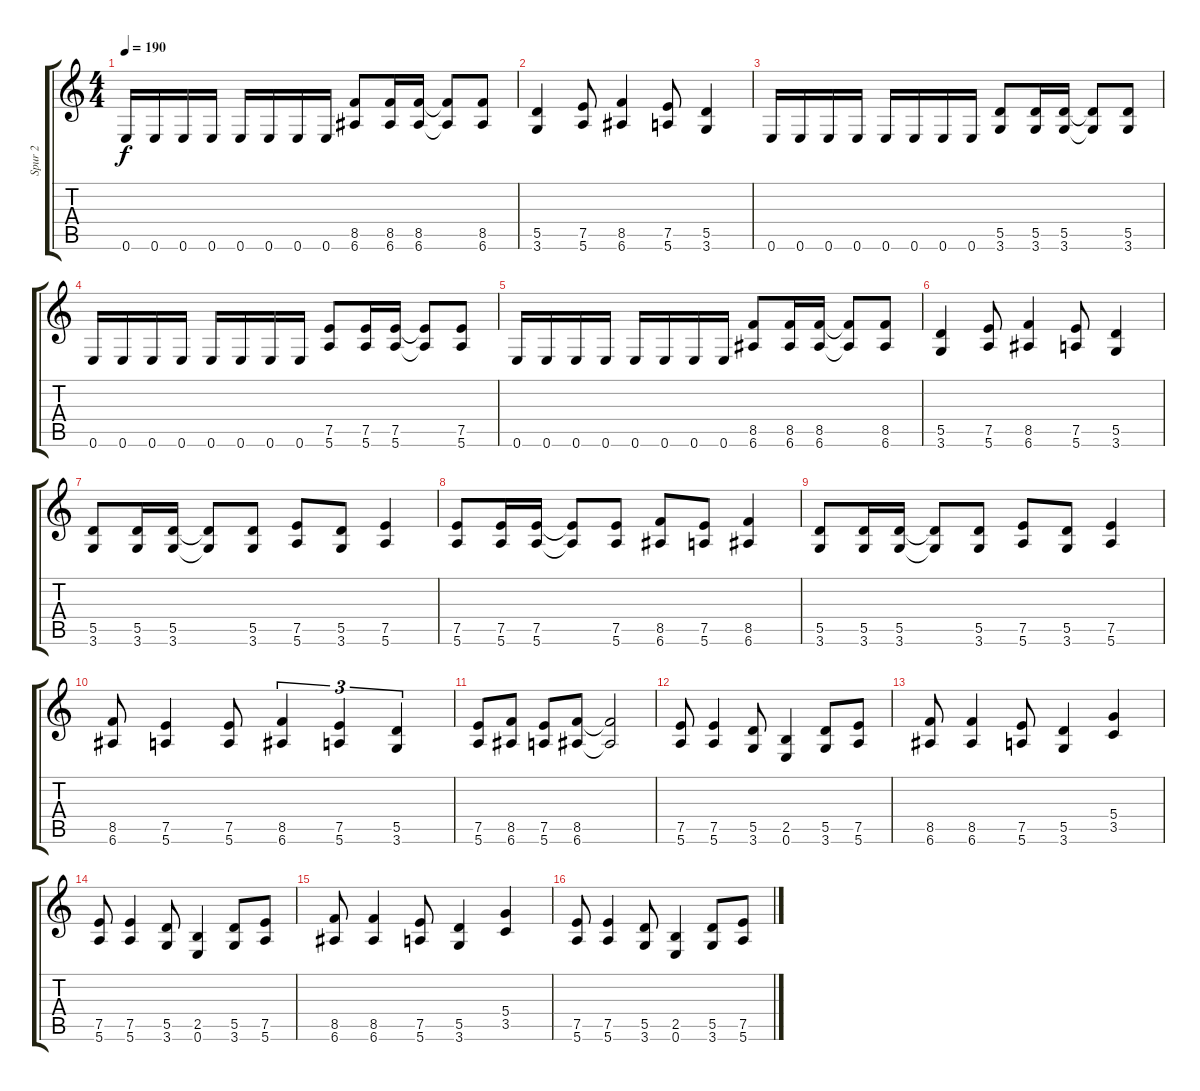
\track ("Spur 2" "Spur 2") {instrument overdrivenguitar}
\staff {score tabs}
\tuning (E4 B3 G3 D3 A2 E2) {hide}
\ts (4 4)
\tempo 190
\clef g2
\ks c
0.6.16{dy f} 0.6.16 0.6.16 0.6.16 0.6.16 0.6.16 0.6.16 0.6.16 (8.5 6.6).8 (8.5 6.6).16 (8.5 6.6).16 (8.5{t} 6.6{t}).8 (8.5 6.6).8 |
(5.5 3.6).4 (7.5 5.6).8 (8.5 6.6).4 (7.5 5.6).8 (5.5 3.6).4 |
0.6.16 0.6.16 0.6.16 0.6.16 0.6.16 0.6.16 0.6.16 0.6.16 (5.5 3.6).8 (5.5 3.6).16 (5.5 3.6).16 (5.5{t} 3.6{t}).8 (5.5 3.6).8 |
0.6.16 0.6.16 0.6.16 0.6.16 0.6.16 0.6.16 0.6.16 0.6.16 (7.5 5.6).8 (7.5 5.6).16 (7.5 5.6).16 (7.5{t} 5.6{t}).8 (7.5 5.6).8 |
0.6.16 0.6.16 0.6.16 0.6.16 0.6.16 0.6.16 0.6.16 0.6.16 (8.5 6.6).8 (8.5 6.6).16 (8.5 6.6).16 (8.5{t} 6.6{t}).8 (8.5 6.6).8 |
(5.5 3.6).4 (7.5 5.6).8 (8.5 6.6).4 (7.5 5.6).8 (5.5 3.6).4 |
(5.5 3.6).8 (5.5 3.6).16 (5.5 3.6).16 (5.5{t} 3.6{t}).8 (5.5 3.6).8 (7.5 5.6).8 (5.5 3.6).8 (7.5 5.6).4 |
(7.5 5.6).8 (7.5 5.6).16 (7.5 5.6).16 (7.5{t} 5.6{t}).8 (7.5 5.6).8 (8.5 6.6).8 (7.5 5.6).8 (8.5 6.6).4 |
(5.5 3.6).8 (5.5 3.6).16 (5.5 3.6).16 (5.5{t} 3.6{t}).8 (5.5 3.6).8 (7.5 5.6).8 (5.5 3.6).8 (7.5 5.6).4 |
(8.5 6.6).8 (7.5 5.6).4 (7.5 5.6).8 (8.5 6.6).4{tu (3 2)} (7.5 5.6).4{tu (3 2)} (5.5 3.6).4{tu (3 2)} |
(7.5 5.6).8 (8.5 6.6).8 (7.5 5.6).8 (8.5 6.6).8 (8.5{t} 6.6{t}).2 |
(7.5 5.6).8 (7.5 5.6).4 (5.5 3.6).8 (2.5 0.6).4 (5.5 3.6).8 (7.5 5.6).8 |
(8.5 6.6).8 (8.5 6.6).4 (7.5 5.6).8 (5.5 3.6).4 (5.4 3.5).4 |
(7.5 5.6).8 (7.5 5.6).4 (5.5 3.6).8 (2.5 0.6).4 (5.5 3.6).8 (7.5 5.6).8 |
(8.5 6.6).8 (8.5 6.6).4 (7.5 5.6).8 (5.5 3.6).4 (5.4 3.5).4 |
(7.5 5.6).8 (7.5 5.6).4 (5.5 3.6).8 (2.5 0.6).4 (5.5 3.6).8 (7.5 5.6).8
